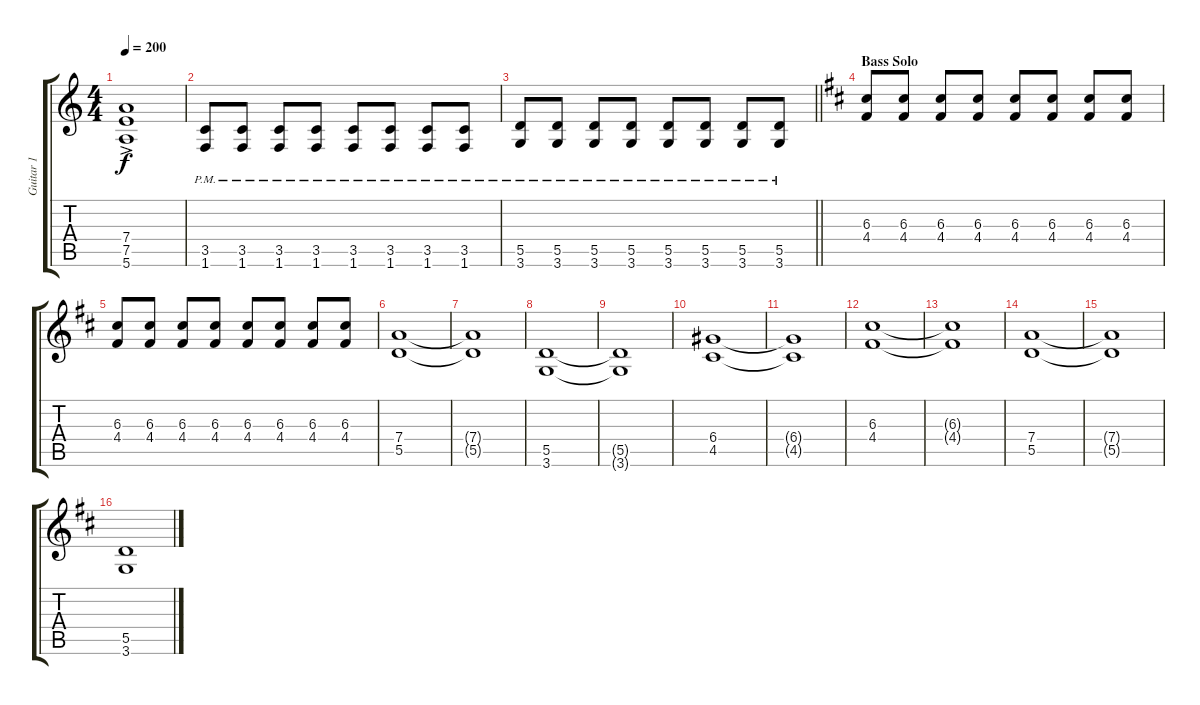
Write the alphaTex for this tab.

\track ("Guitar 1" "Guitar 1") {instrument distortionguitar}
\staff {score tabs}
\tuning (E4 B3 G3 D3 A2 E2) {hide}
\ts (4 4)
\tempo 200
\clef g2
\ks c
(7.4{ac t} 7.5{ac t} 5.6{ac t}).1{dy f} |
(3.5{pm} 1.6{pm}).8 (3.5{pm} 1.6{pm}).8 (3.5{pm} 1.6{pm}).8 (3.5{pm} 1.6{pm}).8 (3.5{pm} 1.6{pm}).8 (3.5{pm} 1.6{pm}).8 (3.5{pm} 1.6{pm}).8 (3.5{pm} 1.6{pm}).8 |
\barLineRight lightlight
(5.5{pm} 3.6{pm}).8 (5.5{pm} 3.6{pm}).8 (5.5{pm} 3.6{pm}).8 (5.5{pm} 3.6{pm}).8 (5.5{pm} 3.6{pm}).8 (5.5{pm} 3.6{pm}).8 (5.5{pm} 3.6{pm}).8 (5.5{pm} 3.6{pm}).8 |
\section ("" "Bass Solo")
\ks d
(6.3 4.4).8 (6.3 4.4).8 (6.3 4.4).8 (6.3 4.4).8 (6.3 4.4).8 (6.3 4.4).8 (6.3 4.4).8 (6.3 4.4).8 |
(6.3 4.4).8 (6.3 4.4).8 (6.3 4.4).8 (6.3 4.4).8 (6.3 4.4).8 (6.3 4.4).8 (6.3 4.4).8 (6.3 4.4).8 |
(7.4 5.5).1 |
(7.4{t} 5.5{t}).1 |
(5.5 3.6).1 |
(5.5{t} 3.6{t}).1 |
(6.4 4.5).1 |
(6.4{t} 4.5{t}).1 |
(6.3 4.4).1 |
(6.3{t} 4.4{t}).1 |
(7.4 5.5).1 |
(7.4{t} 5.5{t}).1 |
(5.5 3.6).1
